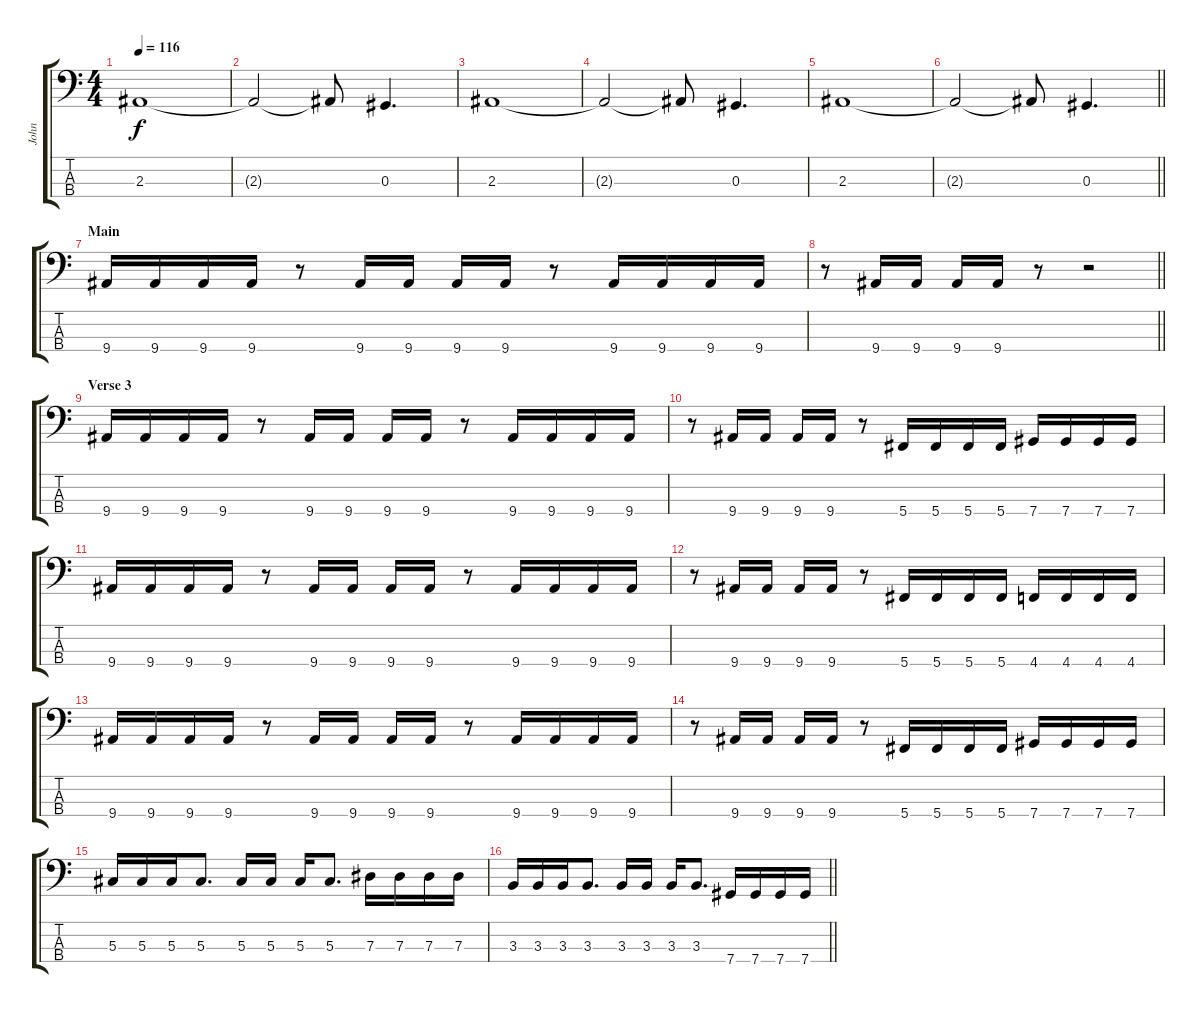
\track ("John" "John") {instrument electricbassfinger}
\staff {score tabs}
\tuning (Gb2 Db2 Ab1 Db1) {hide}
\ts (4 4)
\tempo 116
\clef f4
\ks c
2.3.1{dy f} |
2.3{t}.2 2.3{t}.8 0.3.4{d} |
2.3.1 |
2.3{t}.2 2.3{t}.8 0.3.4{d} |
2.3.1 |
\barLineRight lightlight
2.3{t}.2 2.3{t}.8 0.3.4{d} |
\section ("" "Main")
9.4.16 9.4.16 9.4.16 9.4.16 r.8 9.4.16 9.4.16 9.4.16 9.4.16 r.8 9.4.16 9.4.16 9.4.16 9.4.16 |
\barLineRight lightlight
r.8 9.4.16 9.4.16 9.4.16 9.4.16 r.8 r.2 |
\section ("" "Verse 3")
9.4.16 9.4.16 9.4.16 9.4.16 r.8 9.4.16 9.4.16 9.4.16 9.4.16 r.8 9.4.16 9.4.16 9.4.16 9.4.16 |
r.8 9.4.16 9.4.16 9.4.16 9.4.16 r.8 5.4.16 5.4.16 5.4.16 5.4.16 7.4.16 7.4.16 7.4.16 7.4.16 |
9.4.16 9.4.16 9.4.16 9.4.16 r.8 9.4.16 9.4.16 9.4.16 9.4.16 r.8 9.4.16 9.4.16 9.4.16 9.4.16 |
r.8 9.4.16 9.4.16 9.4.16 9.4.16 r.8 5.4.16 5.4.16 5.4.16 5.4.16 4.4.16 4.4.16 4.4.16 4.4.16 |
9.4.16 9.4.16 9.4.16 9.4.16 r.8 9.4.16 9.4.16 9.4.16 9.4.16 r.8 9.4.16 9.4.16 9.4.16 9.4.16 |
r.8 9.4.16 9.4.16 9.4.16 9.4.16 r.8 5.4.16 5.4.16 5.4.16 5.4.16 7.4.16 7.4.16 7.4.16 7.4.16 |
5.3.16 5.3.16 5.3.16 5.3.8{d} 5.3.16 5.3.16 5.3.16 5.3.8{d} 7.3.16 7.3.16 7.3.16 7.3.16 |
\barLineRight lightlight
3.3.16 3.3.16 3.3.16 3.3.8{d} 3.3.16 3.3.16 3.3.16 3.3.8{d} 7.4.16 7.4.16 7.4.16 7.4.16
